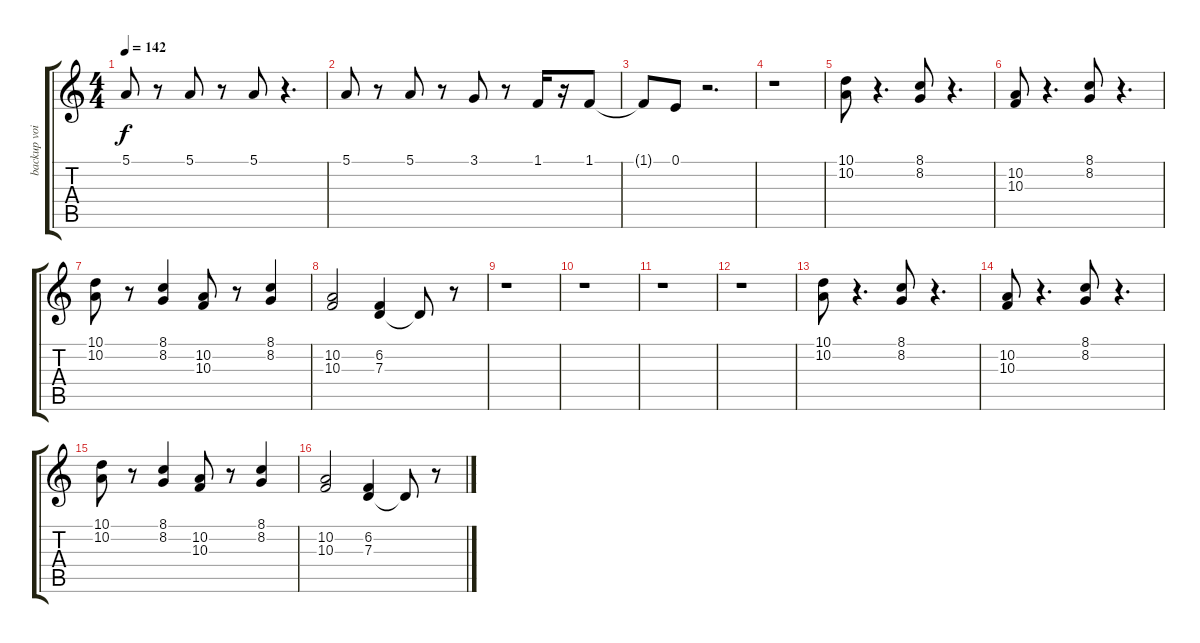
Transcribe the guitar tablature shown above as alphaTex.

\track ("backup voices" "backup voi") {instrument choiraahs}
\staff {score tabs}
\tuning (E4 B3 G3 D3 A2 E2) {hide}
\ts (4 4)
\tempo 142
\clef g2
\ks c
5.1.8{dy f} r.8 5.1.8 r.8 5.1.8 r.4{d} |
5.1.8 r.8 5.1.8 r.8 3.1.8 r.8 1.1.16 r.16 1.1.8 |
1.1{t}.8 0.1.8 r.2{d} |
r.1 |
(10.1 10.2).8 r.4{d} (8.1 8.2).8 r.4{d} |
(10.2 10.3).8 r.4{d} (8.1 8.2).8 r.4{d} |
(10.1 10.2).8 r.8 (8.1 8.2).4 (10.2 10.3).8 r.8 (8.1 8.2).4 |
(10.2 10.3).2 (6.2 7.3).4 7.3{t}.8 r.8 |
r.1 |
r.1 |
r.1 |
r.1 |
(10.1 10.2).8 r.4{d} (8.1 8.2).8 r.4{d} |
(10.2 10.3).8 r.4{d} (8.1 8.2).8 r.4{d} |
(10.1 10.2).8 r.8 (8.1 8.2).4 (10.2 10.3).8 r.8 (8.1 8.2).4 |
(10.2 10.3).2 (6.2 7.3).4 7.3{t}.8 r.8
